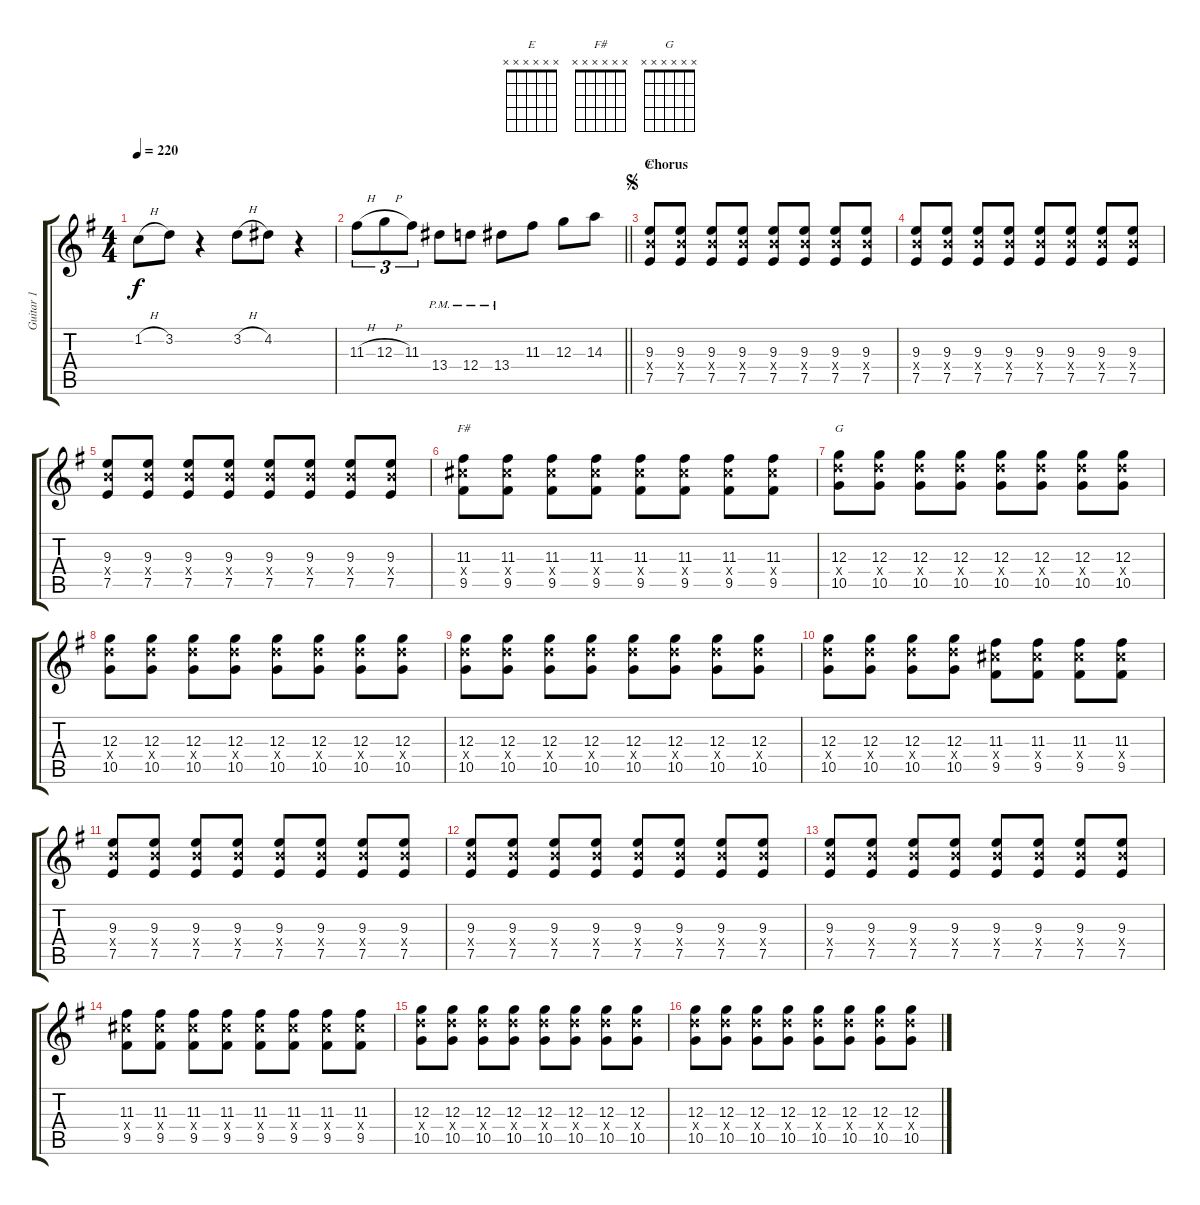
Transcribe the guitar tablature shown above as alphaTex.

\track ("Guitar 1" "Guitar 1") {instrument distortionguitar}
\staff {score tabs}
\tuning (E4 B3 G3 D3 A2 D2) {hide}
\chord ("E" x x x x x x)
\chord ("F#" x x x x x x)
\chord ("G" x x x x x x)
\ts (4 4)
\tempo 220
\clef g2
\ks eminor
1.2{h}.8{dy f} 3.2.8 r.4 3.2{h}.8 4.2.8 r.4 |
\barLineRight lightlight
11.3{h}.8{tu (3 2)} 12.3{h}.8{tu (3 2)} 11.3.8{tu (3 2)} 13.4{pm}.8 12.4{pm}.8 13.4{pm}.8 11.3.8 12.3.8 14.3.8 |
\section ("" "Chorus")
\jump segno
(9.3 9.4{x} 7.5).8{ch "E"} (9.3 9.4{x} 7.5).8 (9.3 9.4{x} 7.5).8 (9.3 9.4{x} 7.5).8 (9.3 9.4{x} 7.5).8 (9.3 9.4{x} 7.5).8 (9.3 9.4{x} 7.5).8 (9.3 9.4{x} 7.5).8 |
(9.3 9.4{x} 7.5).8 (9.3 9.4{x} 7.5).8 (9.3 9.4{x} 7.5).8 (9.3 9.4{x} 7.5).8 (9.3 9.4{x} 7.5).8 (9.3 9.4{x} 7.5).8 (9.3 9.4{x} 7.5).8 (9.3 9.4{x} 7.5).8 |
(9.3 9.4{x} 7.5).8 (9.3 9.4{x} 7.5).8 (9.3 9.4{x} 7.5).8 (9.3 9.4{x} 7.5).8 (9.3 9.4{x} 7.5).8 (9.3 9.4{x} 7.5).8 (9.3 9.4{x} 7.5).8 (9.3 9.4{x} 7.5).8 |
(11.3 11.4{x} 9.5).8{ch "F#"} (11.3 11.4{x} 9.5).8 (11.3 11.4{x} 9.5).8 (11.3 11.4{x} 9.5).8 (11.3 11.4{x} 9.5).8 (11.3 11.4{x} 9.5).8 (11.3 11.4{x} 9.5).8 (11.3 11.4{x} 9.5).8 |
(12.3 12.4{x} 10.5).8{ch "G"} (12.3 12.4{x} 10.5).8 (12.3 12.4{x} 10.5).8 (12.3 12.4{x} 10.5).8 (12.3 12.4{x} 10.5).8 (12.3 12.4{x} 10.5).8 (12.3 12.4{x} 10.5).8 (12.3 12.4{x} 10.5).8 |
(12.3 12.4{x} 10.5).8 (12.3 12.4{x} 10.5).8 (12.3 12.4{x} 10.5).8 (12.3 12.4{x} 10.5).8 (12.3 12.4{x} 10.5).8 (12.3 12.4{x} 10.5).8 (12.3 12.4{x} 10.5).8 (12.3 12.4{x} 10.5).8 |
(12.3 12.4{x} 10.5).8 (12.3 12.4{x} 10.5).8 (12.3 12.4{x} 10.5).8 (12.3 12.4{x} 10.5).8 (12.3 12.4{x} 10.5).8 (12.3 12.4{x} 10.5).8 (12.3 12.4{x} 10.5).8 (12.3 12.4{x} 10.5).8 |
(12.3 12.4{x} 10.5).8 (12.3 12.4{x} 10.5).8 (12.3 12.4{x} 10.5).8 (12.3 12.4{x} 10.5).8 (11.3 11.4{x} 9.5).8 (11.3 11.4{x} 9.5).8 (11.3 11.4{x} 9.5).8 (11.3 11.4{x} 9.5).8 |
(9.3 9.4{x} 7.5).8 (9.3 9.4{x} 7.5).8 (9.3 9.4{x} 7.5).8 (9.3 9.4{x} 7.5).8 (9.3 9.4{x} 7.5).8 (9.3 9.4{x} 7.5).8 (9.3 9.4{x} 7.5).8 (9.3 9.4{x} 7.5).8 |
(9.3 9.4{x} 7.5).8 (9.3 9.4{x} 7.5).8 (9.3 9.4{x} 7.5).8 (9.3 9.4{x} 7.5).8 (9.3 9.4{x} 7.5).8 (9.3 9.4{x} 7.5).8 (9.3 9.4{x} 7.5).8 (9.3 9.4{x} 7.5).8 |
(9.3 9.4{x} 7.5).8 (9.3 9.4{x} 7.5).8 (9.3 9.4{x} 7.5).8 (9.3 9.4{x} 7.5).8 (9.3 9.4{x} 7.5).8 (9.3 9.4{x} 7.5).8 (9.3 9.4{x} 7.5).8 (9.3 9.4{x} 7.5).8 |
(11.3 11.4{x} 9.5).8 (11.3 11.4{x} 9.5).8 (11.3 11.4{x} 9.5).8 (11.3 11.4{x} 9.5).8 (11.3 11.4{x} 9.5).8 (11.3 11.4{x} 9.5).8 (11.3 11.4{x} 9.5).8 (11.3 11.4{x} 9.5).8 |
(12.3 12.4{x} 10.5).8 (12.3 12.4{x} 10.5).8 (12.3 12.4{x} 10.5).8 (12.3 12.4{x} 10.5).8 (12.3 12.4{x} 10.5).8 (12.3 12.4{x} 10.5).8 (12.3 12.4{x} 10.5).8 (12.3 12.4{x} 10.5).8 |
(12.3 12.4{x} 10.5).8 (12.3 12.4{x} 10.5).8 (12.3 12.4{x} 10.5).8 (12.3 12.4{x} 10.5).8 (12.3 12.4{x} 10.5).8 (12.3 12.4{x} 10.5).8 (12.3 12.4{x} 10.5).8 (12.3 12.4{x} 10.5).8
